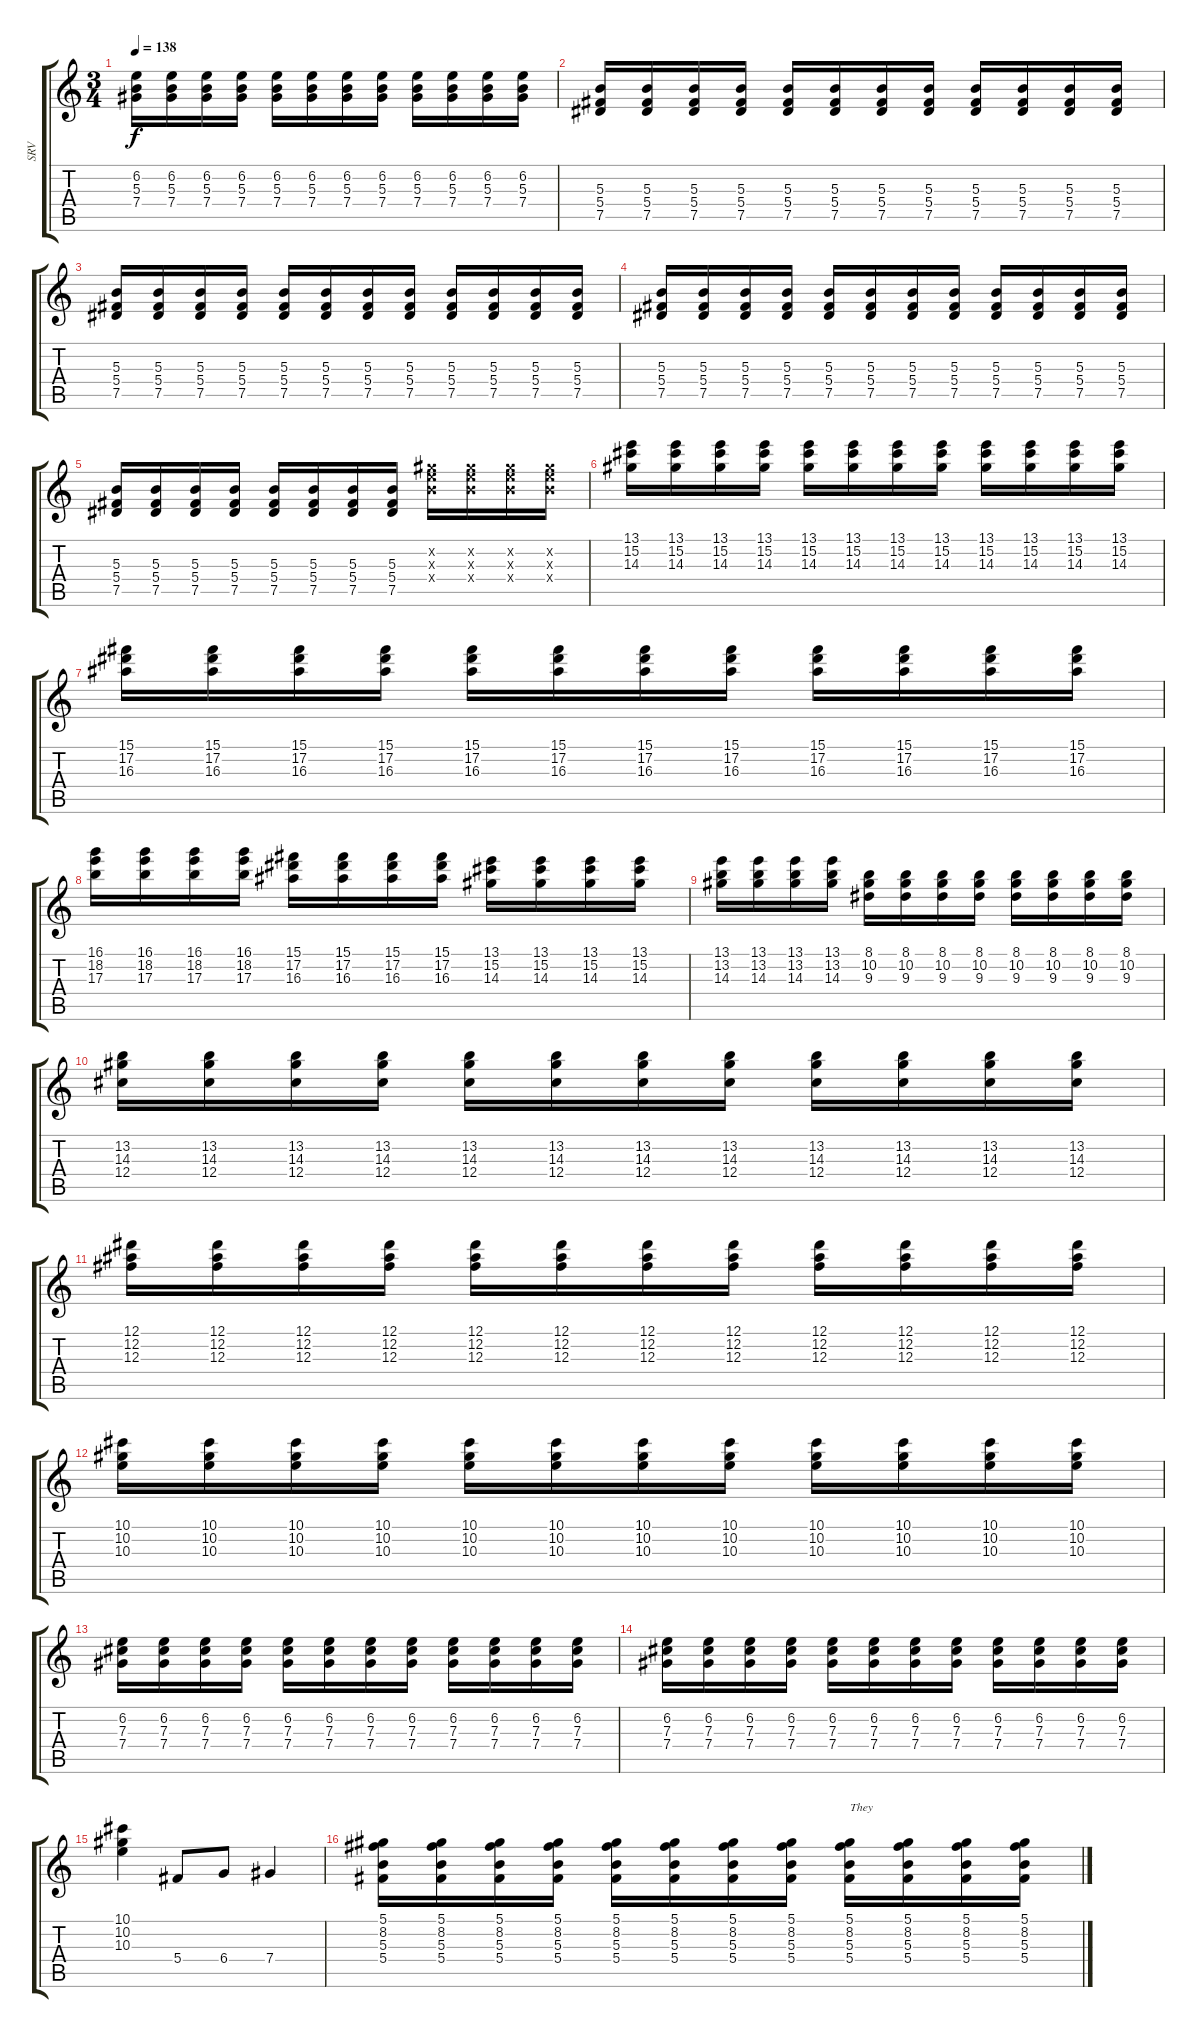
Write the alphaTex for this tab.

\track ("SRV" "SRV") {instrument electricguitarjazz}
\staff {score tabs}
\tuning (Eb4 Bb3 Gb3 Db3 Ab2 Eb2) {hide}
\ts (3 4)
\tempo 138
\clef g2
\ks c
(6.2 5.3 7.4).16{dy f} (6.2 5.3 7.4).16 (6.2 5.3 7.4).16 (6.2 5.3 7.4).16 (6.2 5.3 7.4).16 (6.2 5.3 7.4).16 (6.2 5.3 7.4).16 (6.2 5.3 7.4).16 (6.2 5.3 7.4).16 (6.2 5.3 7.4).16 (6.2 5.3 7.4).16 (6.2 5.3 7.4).16 |
(5.3 5.4 7.5).16 (5.3 5.4 7.5).16 (5.3 5.4 7.5).16 (5.3 5.4 7.5).16 (5.3 5.4 7.5).16 (5.3 5.4 7.5).16 (5.3 5.4 7.5).16 (5.3 5.4 7.5).16 (5.3 5.4 7.5).16 (5.3 5.4 7.5).16 (5.3 5.4 7.5).16 (5.3 5.4 7.5).16 |
(5.3 5.4 7.5).16 (5.3 5.4 7.5).16 (5.3 5.4 7.5).16 (5.3 5.4 7.5).16 (5.3 5.4 7.5).16 (5.3 5.4 7.5).16 (5.3 5.4 7.5).16 (5.3 5.4 7.5).16 (5.3 5.4 7.5).16 (5.3 5.4 7.5).16 (5.3 5.4 7.5).16 (5.3 5.4 7.5).16 |
(5.3 5.4 7.5).16 (5.3 5.4 7.5).16 (5.3 5.4 7.5).16 (5.3 5.4 7.5).16 (5.3 5.4 7.5).16 (5.3 5.4 7.5).16 (5.3 5.4 7.5).16 (5.3 5.4 7.5).16 (5.3 5.4 7.5).16 (5.3 5.4 7.5).16 (5.3 5.4 7.5).16 (5.3 5.4 7.5).16 |
(5.3 5.4 7.5).16 (5.3 5.4 7.5).16 (5.3 5.4 7.5).16 (5.3 5.4 7.5).16 (5.3 5.4 7.5).16 (5.3 5.4 7.5).16 (5.3 5.4 7.5).16 (5.3 5.4 7.5).16 (10.2{x} 10.3{x} 10.4{x}).16 (10.2{x} 10.3{x} 10.4{x}).16 (10.2{x} 10.3{x} 10.4{x}).16 (10.2{x} 10.3{x} 10.4{x}).16 |
(13.1 15.2 14.3).16 (13.1 15.2 14.3).16 (13.1 15.2 14.3).16 (13.1 15.2 14.3).16 (13.1 15.2 14.3).16 (13.1 15.2 14.3).16 (13.1 15.2 14.3).16 (13.1 15.2 14.3).16 (13.1 15.2 14.3).16 (13.1 15.2 14.3).16 (13.1 15.2 14.3).16 (13.1 15.2 14.3).16 |
(15.1 17.2 16.3).16 (15.1 17.2 16.3).16 (15.1 17.2 16.3).16 (15.1 17.2 16.3).16 (15.1 17.2 16.3).16 (15.1 17.2 16.3).16 (15.1 17.2 16.3).16 (15.1 17.2 16.3).16 (15.1 17.2 16.3).16 (15.1 17.2 16.3).16 (15.1 17.2 16.3).16 (15.1 17.2 16.3).16 |
(16.1 18.2 17.3).16 (16.1 18.2 17.3).16 (16.1 18.2 17.3).16 (16.1 18.2 17.3).16 (15.1 17.2 16.3).16 (15.1 17.2 16.3).16 (15.1 17.2 16.3).16 (15.1 17.2 16.3).16 (13.1 15.2 14.3).16 (13.1 15.2 14.3).16 (13.1 15.2 14.3).16 (13.1 15.2 14.3).16 |
(13.1 13.2 14.3).16 (13.1 13.2 14.3).16 (13.1 13.2 14.3).16 (13.1 13.2 14.3).16 (8.1 10.2 9.3).16 (8.1 10.2 9.3).16 (8.1 10.2 9.3).16 (8.1 10.2 9.3).16 (8.1 10.2 9.3).16 (8.1 10.2 9.3).16 (8.1 10.2 9.3).16 (8.1 10.2 9.3).16 |
(13.2 14.3 12.4).16 (13.2 14.3 12.4).16 (13.2 14.3 12.4).16 (13.2 14.3 12.4).16 (13.2 14.3 12.4).16 (13.2 14.3 12.4).16 (13.2 14.3 12.4).16 (13.2 14.3 12.4).16 (13.2 14.3 12.4).16 (13.2 14.3 12.4).16 (13.2 14.3 12.4).16 (13.2 14.3 12.4).16 |
(12.1 12.2 12.3).16 (12.1 12.2 12.3).16 (12.1 12.2 12.3).16 (12.1 12.2 12.3).16 (12.1 12.2 12.3).16 (12.1 12.2 12.3).16 (12.1 12.2 12.3).16 (12.1 12.2 12.3).16 (12.1 12.2 12.3).16 (12.1 12.2 12.3).16 (12.1 12.2 12.3).16 (12.1 12.2 12.3).16 |
(10.1 10.2 10.3).16 (10.1 10.2 10.3).16 (10.1 10.2 10.3).16 (10.1 10.2 10.3).16 (10.1 10.2 10.3).16 (10.1 10.2 10.3).16 (10.1 10.2 10.3).16 (10.1 10.2 10.3).16 (10.1 10.2 10.3).16 (10.1 10.2 10.3).16 (10.1 10.2 10.3).16 (10.1 10.2 10.3).16 |
(6.2 7.3 7.4).16 (6.2 7.3 7.4).16 (6.2 7.3 7.4).16 (6.2 7.3 7.4).16 (6.2 7.3 7.4).16 (6.2 7.3 7.4).16 (6.2 7.3 7.4).16 (6.2 7.3 7.4).16 (6.2 7.3 7.4).16 (6.2 7.3 7.4).16 (6.2 7.3 7.4).16 (6.2 7.3 7.4).16 |
(6.2 7.3 7.4).16 (6.2 7.3 7.4).16 (6.2 7.3 7.4).16 (6.2 7.3 7.4).16 (6.2 7.3 7.4).16 (6.2 7.3 7.4).16 (6.2 7.3 7.4).16 (6.2 7.3 7.4).16 (6.2 7.3 7.4).16 (6.2 7.3 7.4).16 (6.2 7.3 7.4).16 (6.2 7.3 7.4).16 |
(10.1 10.2 10.3).4 5.4.8 6.4.8 7.4.4 |
(5.1 8.2 5.3 5.4).16 (5.1 8.2 5.3 5.4).16 (5.1 8.2 5.3 5.4).16 (5.1 8.2 5.3 5.4).16 (5.1 8.2 5.3 5.4).16 (5.1 8.2 5.3 5.4).16 (5.1 8.2 5.3 5.4).16 (5.1 8.2 5.3 5.4).16 (5.1 8.2 5.3 5.4).16{txt "They"} (5.1 8.2 5.3 5.4).16 (5.1 8.2 5.3 5.4).16 (5.1 8.2 5.3 5.4).16
